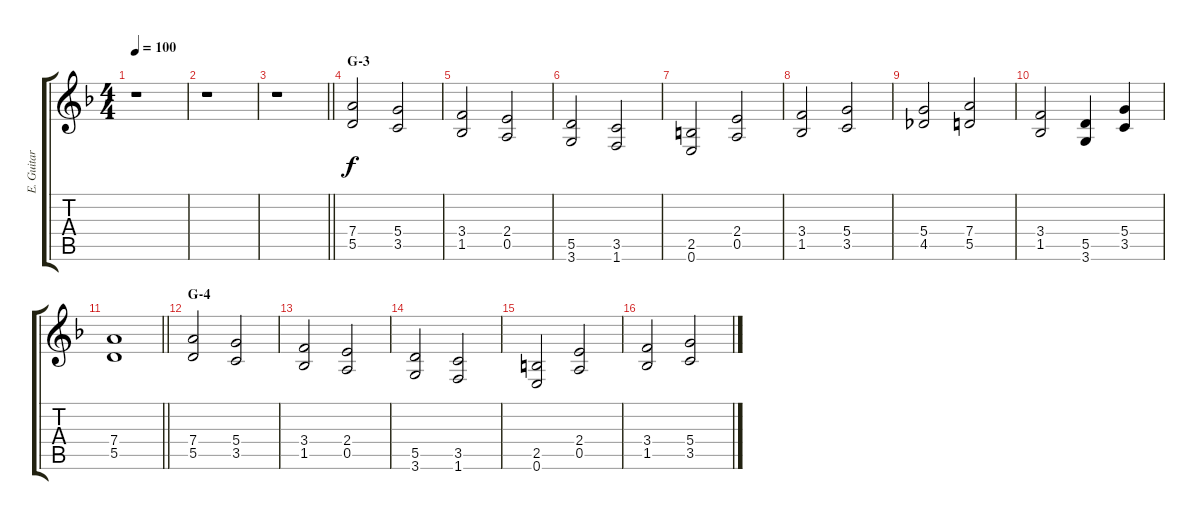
\track ("E. Guitar II" "E. Guitar ") {instrument overdrivenguitar}
\staff {score tabs}
\tuning (E4 B3 G3 D3 A2 E2) {hide}
\ts (4 4)
\tempo 100
\clef g2
\ks f
r.1{dy f} |
r.1 |
\barLineRight lightlight
r.1 |
\section ("" "G-3")
(7.4 5.5).2 (5.4 3.5).2 |
(3.4 1.5).2 (2.4 0.5).2 |
(5.5 3.6).2 (3.5 1.6).2 |
(2.5 0.6).2 (2.4 0.5).2 |
(3.4 1.5).2 (5.4 3.5).2 |
(5.4 4.5).2 (7.4 5.5).2 |
(3.4 1.5).2 (5.5 3.6).4 (5.4 3.5).4 |
\barLineRight lightlight
(7.4 5.5).1 |
\section ("" "G-4")
(7.4 5.5).2 (5.4 3.5).2 |
(3.4 1.5).2 (2.4 0.5).2 |
(5.5 3.6).2 (3.5 1.6).2 |
(2.5 0.6).2 (2.4 0.5).2 |
(3.4 1.5).2 (5.4 3.5).2
